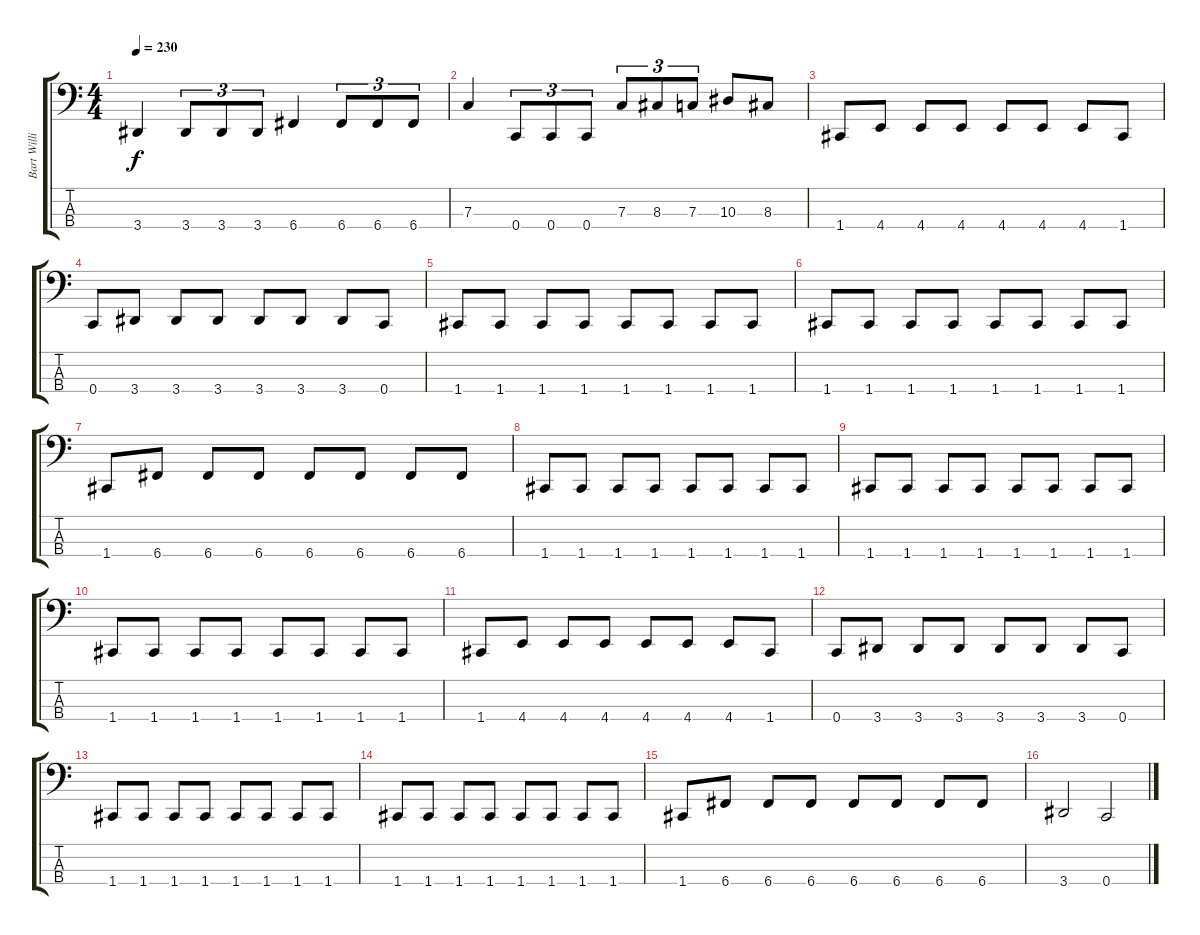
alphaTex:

\track ("Bart Williams" "Bart Willi") {instrument electricbassfinger}
\staff {score tabs}
\tuning (Eb2 Bb1 F1 C1) {hide}
\ts (4 4)
\tempo 230
\clef f4
\ks c
3.4.4{dy f} 3.4.8{tu (3 2)} 3.4.8{tu (3 2)} 3.4.8{tu (3 2)} 6.4.4 6.4.8{tu (3 2)} 6.4.8{tu (3 2)} 6.4.8{tu (3 2)} |
7.3.4 0.4.8{tu (3 2)} 0.4.8{tu (3 2)} 0.4.8{tu (3 2)} 7.3.8{tu (3 2)} 8.3.8{tu (3 2)} 7.3.8{tu (3 2)} 10.3.8 8.3.8 |
1.4.8 4.4.8 4.4.8 4.4.8 4.4.8 4.4.8 4.4.8 1.4.8 |
0.4.8 3.4.8 3.4.8 3.4.8 3.4.8 3.4.8 3.4.8 0.4.8 |
1.4.8 1.4.8 1.4.8 1.4.8 1.4.8 1.4.8 1.4.8 1.4.8 |
1.4.8 1.4.8 1.4.8 1.4.8 1.4.8 1.4.8 1.4.8 1.4.8 |
1.4.8 6.4.8 6.4.8 6.4.8 6.4.8 6.4.8 6.4.8 6.4.8 |
1.4.8 1.4.8 1.4.8 1.4.8 1.4.8 1.4.8 1.4.8 1.4.8 |
1.4.8 1.4.8 1.4.8 1.4.8 1.4.8 1.4.8 1.4.8 1.4.8 |
1.4.8 1.4.8 1.4.8 1.4.8 1.4.8 1.4.8 1.4.8 1.4.8 |
1.4.8 4.4.8 4.4.8 4.4.8 4.4.8 4.4.8 4.4.8 1.4.8 |
0.4.8 3.4.8 3.4.8 3.4.8 3.4.8 3.4.8 3.4.8 0.4.8 |
1.4.8 1.4.8 1.4.8 1.4.8 1.4.8 1.4.8 1.4.8 1.4.8 |
1.4.8 1.4.8 1.4.8 1.4.8 1.4.8 1.4.8 1.4.8 1.4.8 |
1.4.8 6.4.8 6.4.8 6.4.8 6.4.8 6.4.8 6.4.8 6.4.8 |
3.4.2 0.4.2
